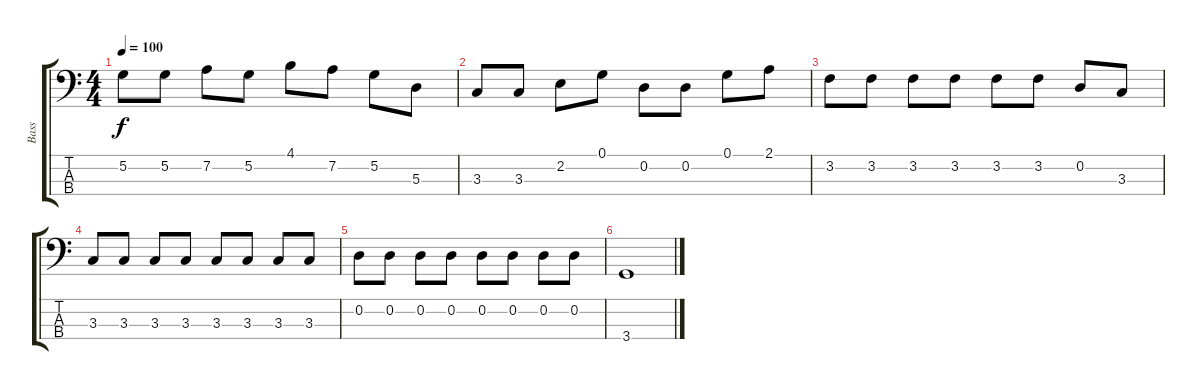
\track ("Bass" "Bass") {instrument electricbassfinger}
\staff {score tabs}
\tuning (G2 D2 A1 E1) {hide}
\ts (4 4)
\tempo 100
\clef f4
\ks c
5.2.8{dy f} 5.2.8 7.2.8 5.2.8 4.1.8 7.2.8 5.2.8 5.3.8 |
3.3.8 3.3.8 2.2.8 0.1.8 0.2.8 0.2.8 0.1.8 2.1.8 |
3.2.8 3.2.8 3.2.8 3.2.8 3.2.8 3.2.8 0.2.8 3.3.8 |
3.3.8 3.3.8 3.3.8 3.3.8 3.3.8 3.3.8 3.3.8 3.3.8 |
0.2.8 0.2.8 0.2.8 0.2.8 0.2.8 0.2.8 0.2.8 0.2.8 |
3.4.1
